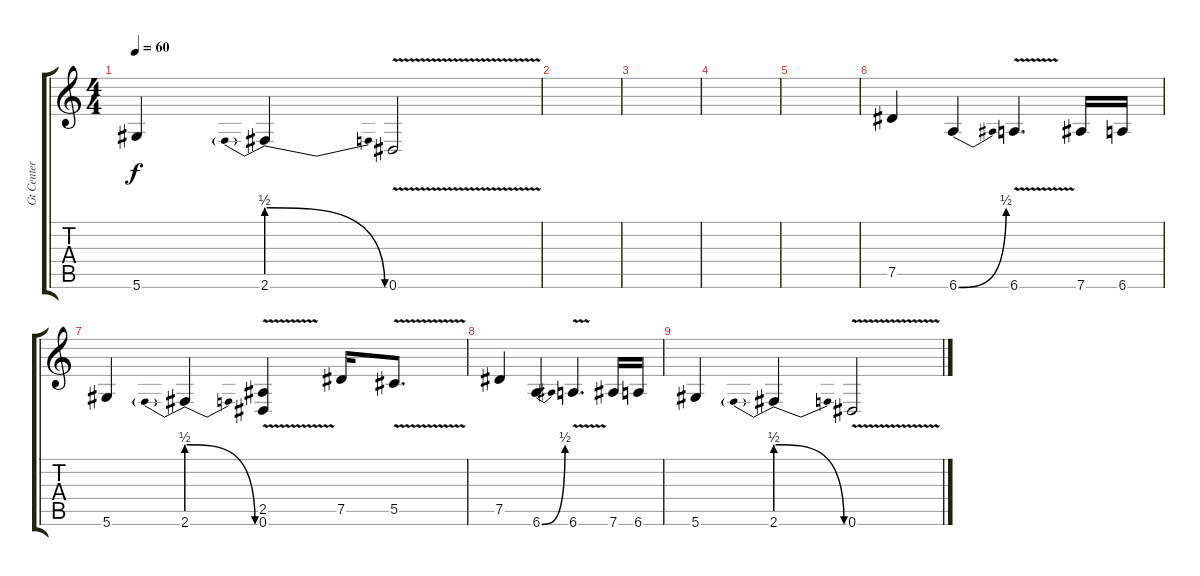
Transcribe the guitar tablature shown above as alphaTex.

\track ("Gt Center" "Gt Center") {instrument overdrivenguitar}
\staff {score tabs}
\tuning (Eb4 Bb3 Gb3 Db3 Ab2 Eb2) {hide}
\ts (4 4)
\tempo 60
\clef g2
\ks c
5.6.4{dy f} 2.6{be (prebendrelease 0 2 60 0)}.4 0.6{v}.2 |
|
|
|
|
7.5.4{volume 10} 6.6{be (bend 0 0 60 2)}.4 6.6{v}.4{d} 7.6.16 6.6.16 |
5.6.4 2.6{be (prebendrelease 0 2 60 0)}.4 (2.5 0.6{v}).4 7.5.16 5.5{v}.8{d} |
7.5.4 6.6{be (bend 0 0 60 2)}.4 6.6{v}.4{d} 7.6.16 6.6.16 |
5.6.4 2.6{be (prebendrelease 0 2 60 0)}.4 0.6{v}.2
